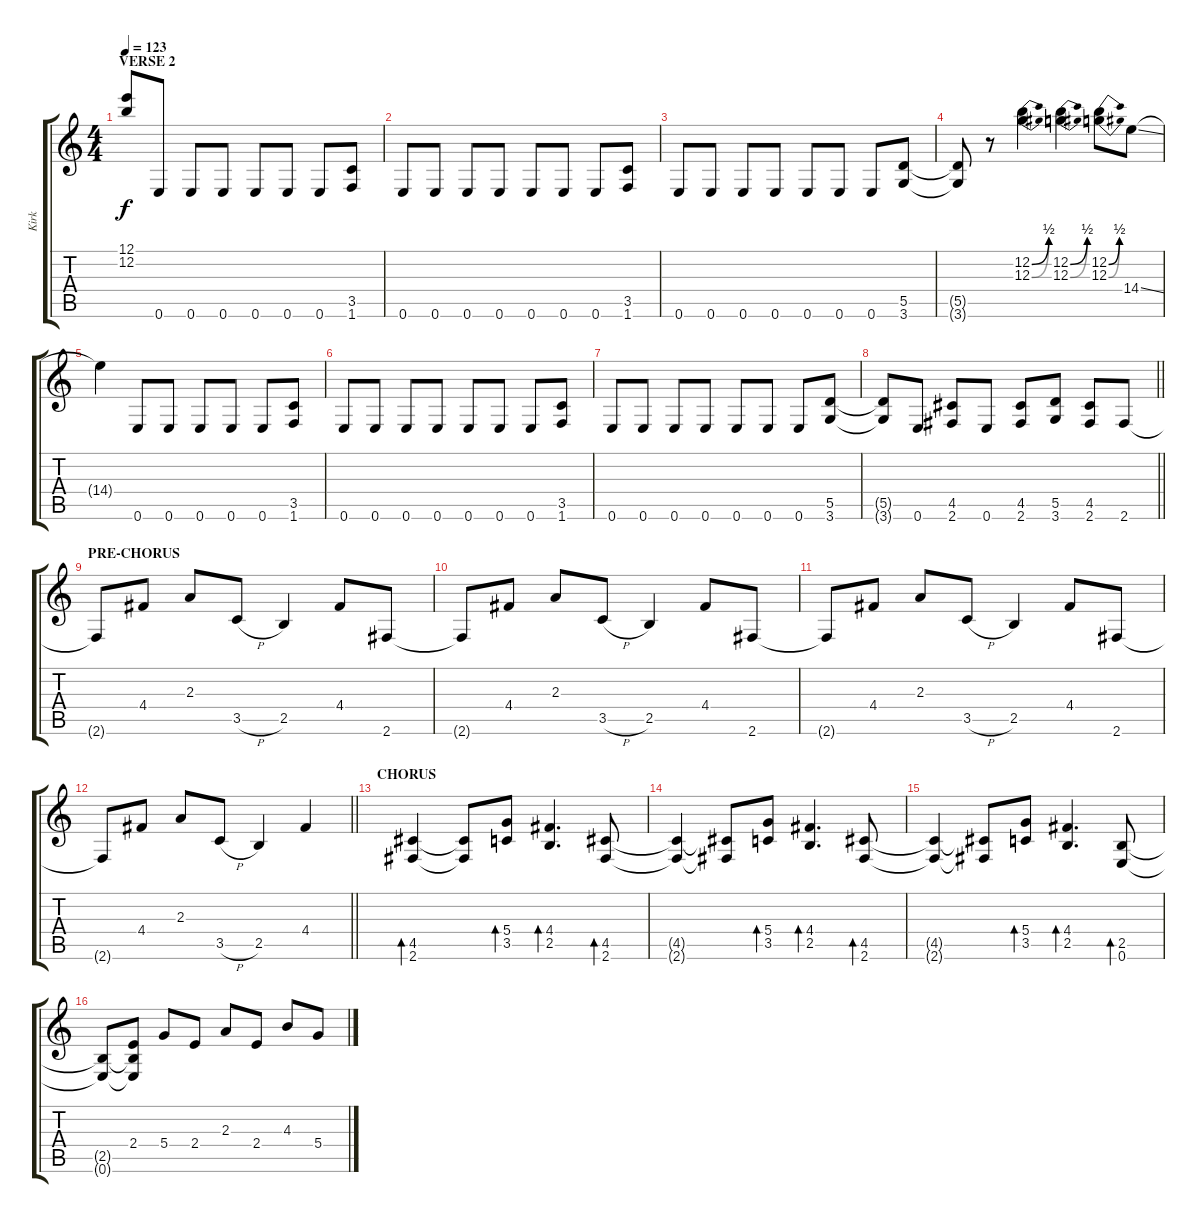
\track ("Kirk" "Kirk") {instrument distortionguitar}
\staff {score tabs}
\tuning (E4 B3 G3 D3 A2 E2) {hide}
\ts (4 4)
\section ("" "VERSE 2")
\tempo 123
\clef g2
\ks c
(12.1{t} 12.2{t}).8{dy f} 0.6.8 0.6.8 0.6.8 0.6.8 0.6.8 0.6.8 (3.5 1.6).8 |
0.6.8 0.6.8 0.6.8 0.6.8 0.6.8 0.6.8 0.6.8 (3.5 1.6).8 |
0.6.8 0.6.8 0.6.8 0.6.8 0.6.8 0.6.8 0.6.8 (5.5 3.6).8 |
(5.5{t} 3.6{t}).8 r.8 (12.2{be (bend 0 0 60 2)} 12.3{be (bend 0 0 60 2)}).4 (12.2{be (bend 0 0 60 2)} 12.3{be (bend 0 0 60 2)}).4 (12.2{be (bend 0 0 60 2)} 12.3{be (bend 0 0 60 2)}).8 14.4{ss}.8 |
14.4{t}.4 0.6.8 0.6.8 0.6.8 0.6.8 0.6.8 (3.5 1.6).8 |
0.6.8 0.6.8 0.6.8 0.6.8 0.6.8 0.6.8 0.6.8 (3.5 1.6).8 |
0.6.8 0.6.8 0.6.8 0.6.8 0.6.8 0.6.8 0.6.8 (5.5 3.6).8 |
\barLineRight lightlight
(5.5{t} 3.6{t}).8 0.6.8 (4.5 2.6).8 0.6.8 (4.5 2.6).8 (5.5 3.6).8 (4.5 2.6).8 2.6.8 |
\section ("" "PRE-CHORUS")
2.6{t}.8 4.4.8 2.3.8 3.5{h}.8 2.5.4 4.4.8 2.6.8 |
2.6{t}.8 4.4.8 2.3.8 3.5{h}.8 2.5.4 4.4.8 2.6.8 |
2.6{t}.8 4.4.8 2.3.8 3.5{h}.8 2.5.4 4.4.8 2.6.8 |
\barLineRight lightlight
2.6{t}.8 4.4.8 2.3.8 3.5{h}.8 2.5.4 4.4.4 |
\section ("" "CHORUS")
(4.5 2.6).4{bd 60} (4.5{t} 2.6{t}).8 (5.4 3.5).8{bd 30} (4.4 2.5).4{d bd 30} (4.5 2.6).8{bd 30} |
(4.5{t} 2.6{t}).4 (4.5{t} 2.6{t}).8 (5.4 3.5).8{bd 30} (4.4 2.5).4{d bd 30} (4.5 2.6).8{bd 30} |
(4.5{t} 2.6{t}).4 (4.5{t} 2.6{t}).8 (5.4 3.5).8{bd 30} (4.4 2.5).4{d bd 30} (2.5 0.6).8{bd 30} |
(2.5{t} 0.6{t}).8 (2.4 2.5{t} 0.6{t}).8 5.4.8 2.4.8 2.3.8 2.4.8 4.3.8 5.4.8
